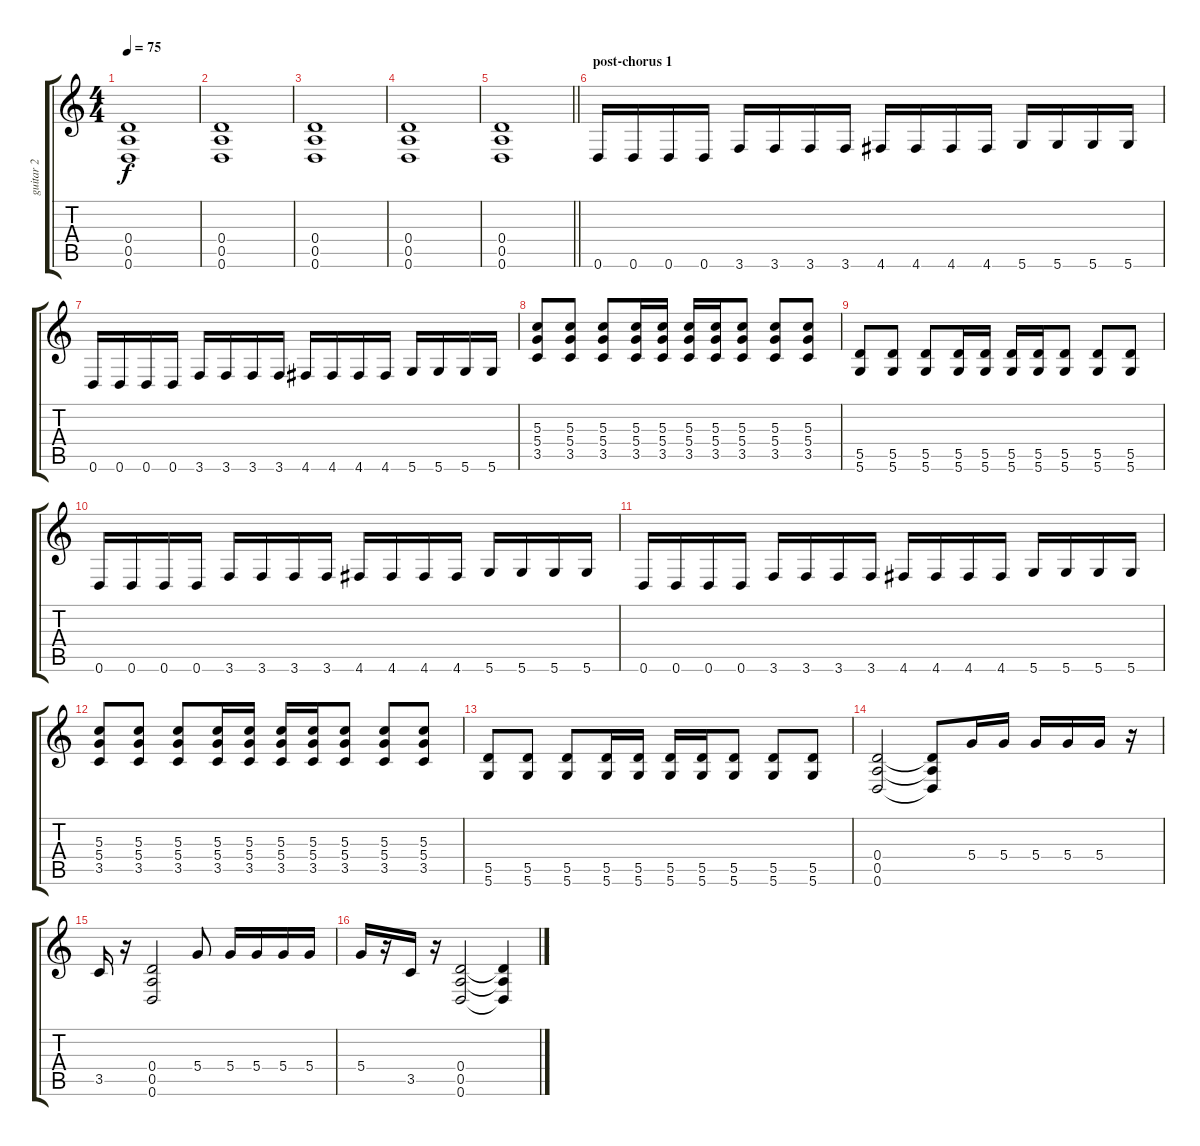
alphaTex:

\track ("guitar 2" "guitar 2") {instrument overdrivenguitar}
\staff {score tabs}
\tuning (E4 B3 G3 D3 A2 D2) {hide}
\ts (4 4)
\tempo 75
\clef g2
\ks c
(0.4 0.5 0.6).1{dy f} |
(0.4 0.5 0.6).1 |
(0.4 0.5 0.6).1 |
(0.4 0.5 0.6).1 |
\barLineRight lightlight
(0.4 0.5 0.6).1 |
\section ("" "post-chorus 1")
0.6.16 0.6.16 0.6.16 0.6.16 3.6.16 3.6.16 3.6.16 3.6.16 4.6.16 4.6.16 4.6.16 4.6.16 5.6.16 5.6.16 5.6.16 5.6.16 |
0.6.16 0.6.16 0.6.16 0.6.16 3.6.16 3.6.16 3.6.16 3.6.16 4.6.16 4.6.16 4.6.16 4.6.16 5.6.16 5.6.16 5.6.16 5.6.16 |
(5.3 5.4 3.5).8 (5.3 5.4 3.5).8 (5.3 5.4 3.5).8 (5.3 5.4 3.5).16 (5.3 5.4 3.5).16 (5.3 5.4 3.5).16 (5.3 5.4 3.5).16 (5.3 5.4 3.5).8 (5.3 5.4 3.5).8 (5.3 5.4 3.5).8 |
(5.5 5.6).8 (5.5 5.6).8 (5.5 5.6).8 (5.5 5.6).16 (5.5 5.6).16 (5.5 5.6).16 (5.5 5.6).16 (5.5 5.6).8 (5.5 5.6).8 (5.5 5.6).8 |
0.6.16 0.6.16 0.6.16 0.6.16 3.6.16 3.6.16 3.6.16 3.6.16 4.6.16 4.6.16 4.6.16 4.6.16 5.6.16 5.6.16 5.6.16 5.6.16 |
0.6.16 0.6.16 0.6.16 0.6.16 3.6.16 3.6.16 3.6.16 3.6.16 4.6.16 4.6.16 4.6.16 4.6.16 5.6.16 5.6.16 5.6.16 5.6.16 |
(5.3 5.4 3.5).8 (5.3 5.4 3.5).8 (5.3 5.4 3.5).8 (5.3 5.4 3.5).16 (5.3 5.4 3.5).16 (5.3 5.4 3.5).16 (5.3 5.4 3.5).16 (5.3 5.4 3.5).8 (5.3 5.4 3.5).8 (5.3 5.4 3.5).8 |
(5.5 5.6).8 (5.5 5.6).8 (5.5 5.6).8 (5.5 5.6).16 (5.5 5.6).16 (5.5 5.6).16 (5.5 5.6).16 (5.5 5.6).8 (5.5 5.6).8 (5.5 5.6).8 |
(0.4 0.5 0.6).2 (0.4{t} 0.5{t} 0.6{t}).8 5.4.16 5.4.16 5.4.16 5.4.16 5.4.16 r.16 |
3.5.16 r.16 (0.4 0.5 0.6).2 5.4.8 5.4.16 5.4.16 5.4.16 5.4.16 |
5.4.16 r.16 3.5.16 r.16 (0.4 0.5 0.6).2 (0.4{t} 0.5{t} 0.6{t}).4
